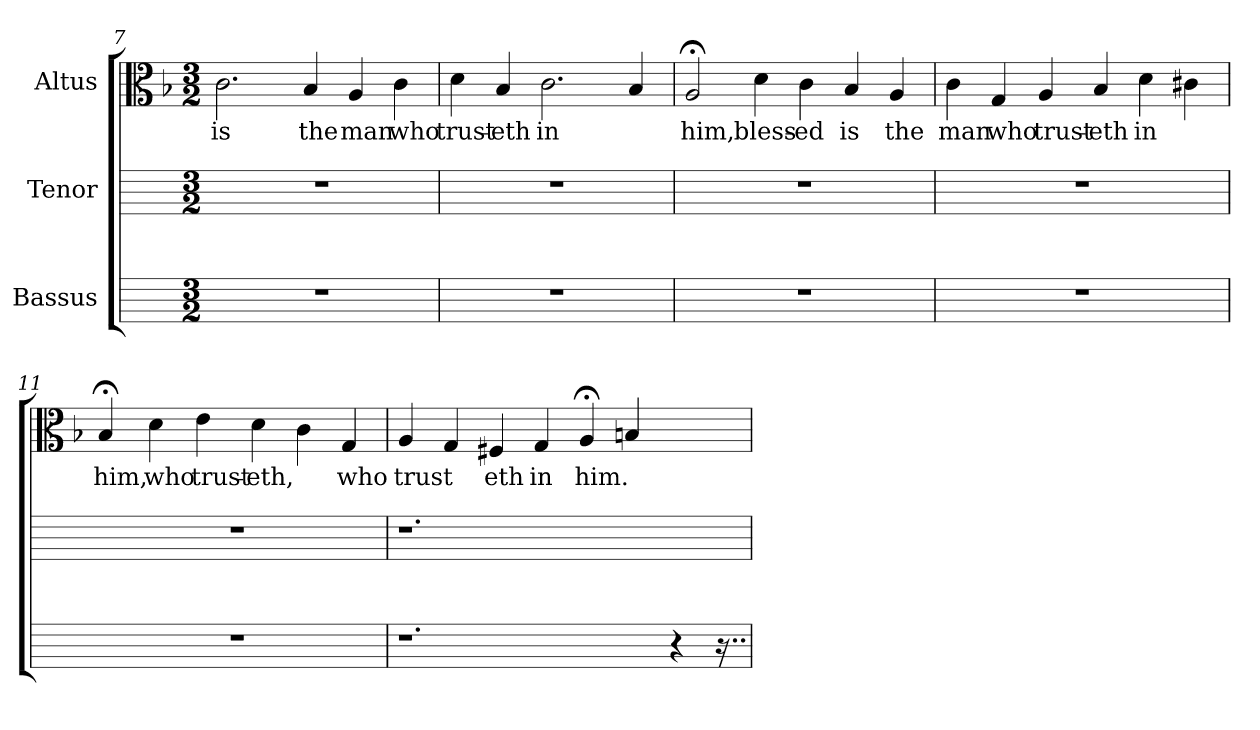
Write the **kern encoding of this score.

**kern	**kern	**kern	**text
*part3	*part2	*part1	*part1
*staff3	*staff2	*staff1	*staff1
*I"Bassus	*I"Tenor	*I"Altus	*
*	*	*clefC3	*
*k[]	*k[]	*k[b-]	*
*C:	*C:	*F:	*
*M3/2	*M3/2	*M3/2	*
=7	=7	=7	=7
!	!	!	!LO:LY:b:cj
1.r	1.r	2.c\	is
!	!	!	!LO:LY:b:cj
.	.	4B-/	the
!	!	!	!LO:LY:b:cj
.	.	4A/	man
!	!	!	!LO:LY:b:cj
.	.	4c\	who
=8	=8	=8	=8
!	!	!	!LO:LY:b:cj
1.r	1.r	4d\	trust-
!	!	!	!LO:LY:b:cj
.	.	4B-/	-eth
!	!	!	!LO:LY:b:cj
.	.	2.c\	in
!	!	!	!LO:LY:b:cj
.	.	4B-/	.
=9	=9	=9	=9
!	!	!	!LO:LY:b:cj
1.r	1.r	2A;/	him,
!	!	!	!LO:LY:b:cj
.	.	4d\	bless-
!	!	!	!LO:LY:b:cj
.	.	4c\	-ed
!	!	!	!LO:LY:b:cj
.	.	4B-/	is
!	!	!	!LO:LY:b:cj
.	.	4A/	the
!!LO:LB:g=z
=10	=10	=10	=10
!	!	!	!LO:LY:b:cj
1.r	1.r	4c\	man
!	!	!	!LO:LY:b:cj
.	.	4G/	who
!	!	!	!LO:LY:b:cj
.	.	4A/	trust-
!	!	!	!LO:LY:b:cj
.	.	4B-/	-eth
!	!	!	!LO:LY:b:cj
.	.	4d\	in
!	!	!	!LO:LY:b:cj
.	.	4c#\	.
=11	=11	=11	=11
!	!	!	!LO:LY:b:cj
1.r	1.r	4B-;/	him,
!	!	!	!LO:LY:b:cj
.	.	4d\	who
!	!	!	!LO:LY:b:cj
.	.	4e\	trust-
!	!	!	!LO:LY:b:cj
.	.	4d\	-eth,
!	!	!	!LO:LY:b:cj
.	.	4c\	.
!	!	!	!LO:LY:b:cj
.	.	4G/	who
=12	=12	=12	=12
!	!	!	!LO:LY:b:cj
1.r	1.r	4A/	trust-
!	!	!	!LO:LY:b:cj
.	.	4G/	--
!	!	!	!LO:LY:b:cj
.	.	4F#X/	-eth
!	!	!	!LO:LY:b:cj
.	.	4G/	in
!	!	!	!LO:LY:b:cj
.	.	4A;/	him.
!	!	!	!LO:LY:b:cj
.	.	4Bn/	.
4r	4ryy	4ryy	.
16..r	16..ryy	16..ryy	.
=	=	=	=
*-	*-	*-	*-
